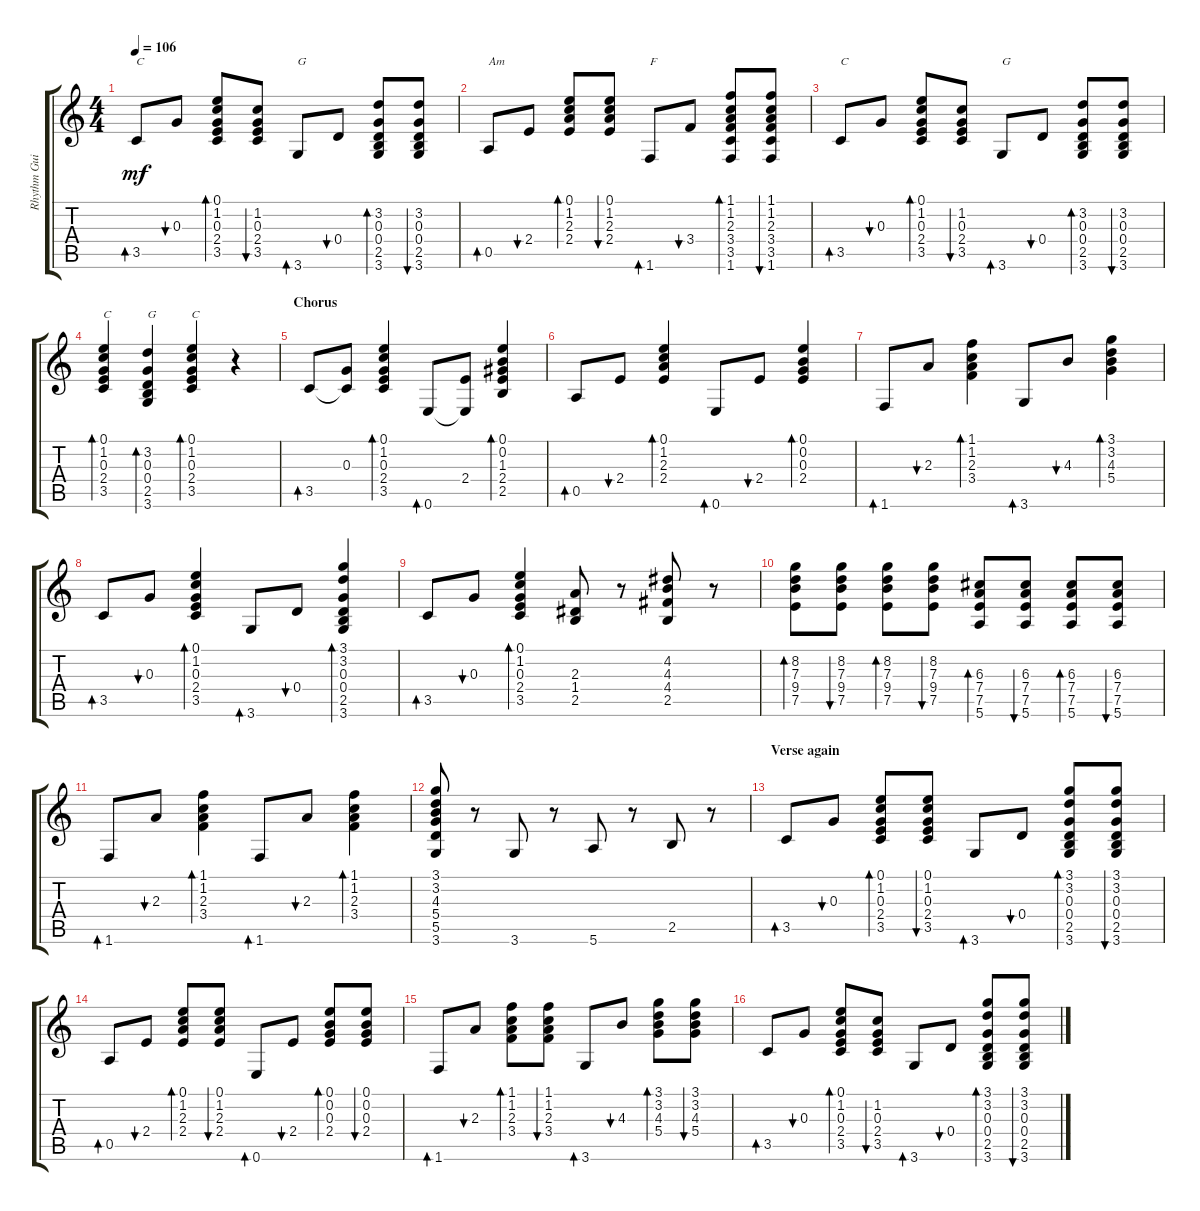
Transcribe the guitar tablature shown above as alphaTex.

\track ("Rhythm Guitar" "Rhythm Gui") {instrument acousticguitarsteel}
\staff {score tabs}
\tuning (E4 B3 G3 D3 A2 E2) {hide}
\ts (4 4)
\tempo 106
\clef g2
\ks c
3.5.8{bd 30 txt "C" dy mf} 0.3.8{bu 30} (0.1 1.2 0.3 2.4 3.5).8{bd 30} (1.2 0.3 2.4 3.5).8{bu 30} 3.6.8{bd 30 txt "G"} 0.4.8{bu 30} (3.2 0.3 0.4 2.5 3.6).8{bd 30} (3.2 0.3 0.4 2.5 3.6).8{bu 30} |
0.5.8{bd 30 txt "Am"} 2.4.8{bu 30} (0.1 1.2 2.3 2.4).8{bd 30} (0.1 1.2 2.3 2.4).8{bu 30} 1.6.8{bd 30 txt "F"} 3.4.8{bu 30} (1.1 1.2 2.3 3.4 3.5 1.6).8{bd 30} (1.1 1.2 2.3 3.4 3.5 1.6).8{bu 30} |
3.5.8{bd 30 txt "C"} 0.3.8{bu 30} (0.1 1.2 0.3 2.4 3.5).8{bd 30} (1.2 0.3 2.4 3.5).8{bu 30} 3.6.8{bd 30 txt "G"} 0.4.8{bu 30} (3.2 0.3 0.4 2.5 3.6).8{bd 30} (3.2 0.3 0.4 2.5 3.6).8{bu 30} |
(0.1 1.2 0.3 2.4 3.5).4{bd 30 txt "C"} (3.2 0.3 0.4 2.5 3.6).4{bd 30 txt "G"} (0.1 1.2 0.3 2.4 3.5).4{bd 30 txt "C"} r.4 |
\section ("" "Chorus")
3.5.8{bd 30} (0.3 3.5{t}).8 (0.1 1.2 0.3 2.4 3.5).4{bd 30} 0.6.8{bd 30} (2.4 0.6{t}).8 (0.1 0.2 1.3 2.4 2.5).4{bd 30} |
0.5.8{bd 30} 2.4.8{bu 30} (0.1 1.2 2.3 2.4).4{bd 30} 0.6.8{bd 30} 2.4.8{bu 30} (0.1 0.2 0.3 2.4).4{bd 30} |
1.6.8{bd 30} 2.3.8{bu 30} (1.1 1.2 2.3 3.4).4{bd 30} 3.6.8{bd 30} 4.3.8{bu 30} (3.1 3.2 4.3 5.4).4{bd 30} |
3.5.8{bd 30} 0.3.8{bu 30} (0.1 1.2 0.3 2.4 3.5).4{bd 30} 3.6.8{bd 30} 0.4.8{bu 30} (3.1 3.2 0.3 0.4 2.5 3.6).4{bd 30} |
3.5.8{bd 30} 0.3.8{bu 30} (0.1 1.2 0.3 2.4 3.5).4{bd 30} (2.3 1.4 2.5).8 r.8 (4.2 4.3 4.4 2.5).8 r.8 |
(8.2 7.3 9.4 7.5).8{bd 30} (8.2 7.3 9.4 7.5).8{bu 30} (8.2 7.3 9.4 7.5).8{bd 30} (8.2 7.3 9.4 7.5).8{bu 30} (6.3 7.4 7.5 5.6).8{bd 30} (6.3 7.4 7.5 5.6).8{bu 30} (6.3 7.4 7.5 5.6).8{bd 30} (6.3 7.4 7.5 5.6).8{bu 30} |
1.6.8{bd 30} 2.3.8{bu 30} (1.1 1.2 2.3 3.4).4{bd 30} 1.6.8{bd 30} 2.3.8{bu 30} (1.1 1.2 2.3 3.4).4{bd 30} |
(3.1 3.2 4.3 5.4 5.5 3.6).8 r.8 3.6.8 r.8 5.6.8 r.8 2.5.8 r.8 |
\section ("" "Verse again")
3.5.8{bd 30} 0.3.8{bu 30} (0.1 1.2 0.3 2.4 3.5).8{bd 30} (0.1 1.2 0.3 2.4 3.5).8{bu 30} 3.6.8{bd 30} 0.4.8{bu 30} (3.1 3.2 0.3 0.4 2.5 3.6).8{bd 30} (3.1 3.2 0.3 0.4 2.5 3.6).8{bu 30} |
0.5.8{bd 30} 2.4.8{bu 30} (0.1 1.2 2.3 2.4).8{bd 30} (0.1 1.2 2.3 2.4).8{bu 30} 0.6.8{bd 30} 2.4.8{bu 30} (0.1 0.2 0.3 2.4).8{bd 30} (0.1 0.2 0.3 2.4).8{bu 30} |
1.6.8{bd 30} 2.3.8{bu 30} (1.1 1.2 2.3 3.4).8{bd 30} (1.1 1.2 2.3 3.4).8{bu 30} 3.6.8{bd 30} 4.3.8{bu 30} (3.1 3.2 4.3 5.4).8{bd 30} (3.1 3.2 4.3 5.4).8{bu 30} |
3.5.8{bd 30} 0.3.8{bu 30} (0.1 1.2 0.3 2.4 3.5).8{bd 30} (1.2 0.3 2.4 3.5).8{bu 30} 3.6.8{bd 30} 0.4.8{bu 30} (3.1 3.2 0.3 0.4 2.5 3.6).8{bd 30} (3.1 3.2 0.3 0.4 2.5 3.6).8{bu 30}
